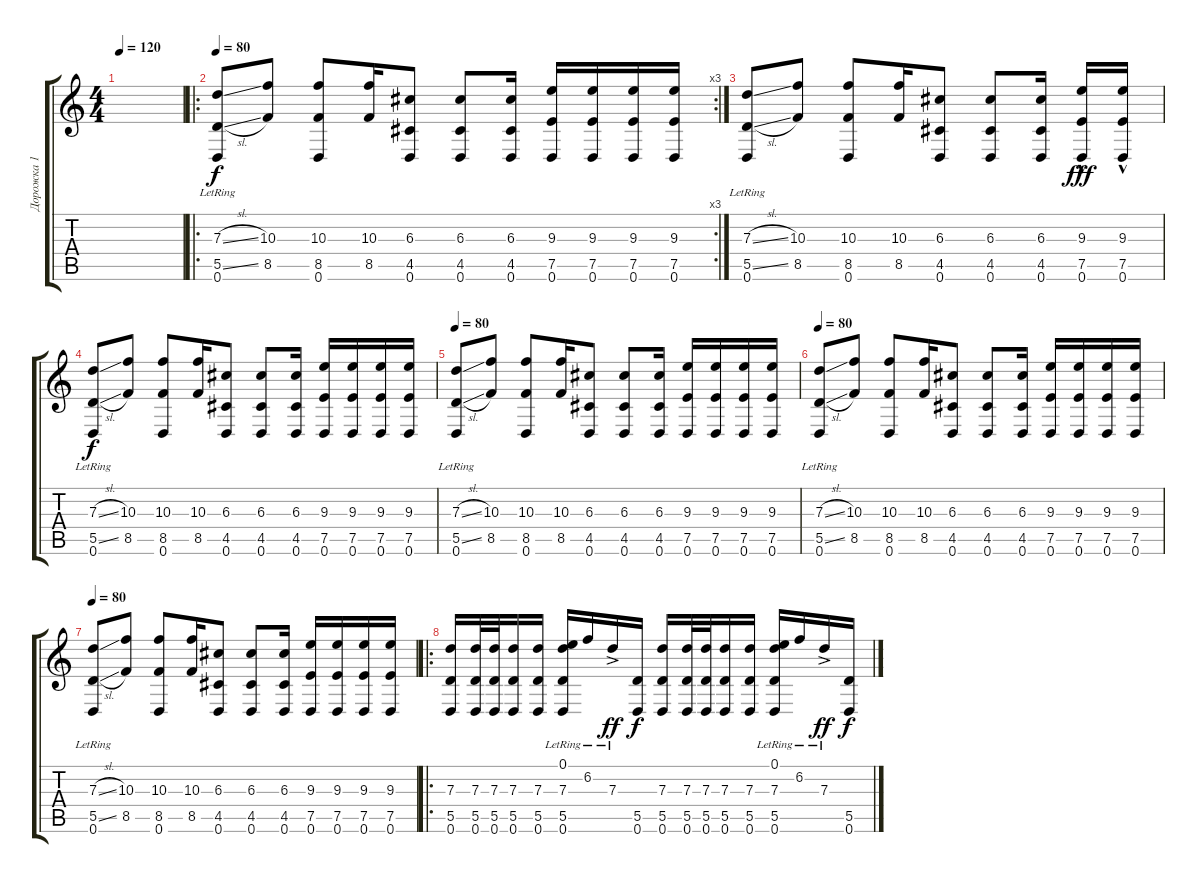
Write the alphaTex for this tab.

\track ("Дорожка 1" "Дорожка 1") {instrument distortionguitar}
\staff {score tabs}
\tuning (E4 B3 G3 D3 A2 D2) {hide}
\ts (4 4)
\tempo 120
\tempo 80
\tempo 120
\clef g2
\ks c
|
\ro
\rc 3
\tempo 80
(7.3{sl} 5.5{sl} 0.6{lr}).8 (10.3 8.5).8 (10.3 8.5 0.6).8 (10.3 8.5).16 (6.3 4.5 0.6).8 (6.3 4.5 0.6).8 (6.3 4.5 0.6).16 (9.3 7.5 0.6).16 (9.3 7.5 0.6).16 (9.3 7.5 0.6).16 (9.3 7.5 0.6).16 |
(7.3{sl} 5.5{sl} 0.6{lr}).8 (10.3 8.5).8 (10.3 8.5 0.6).8 (10.3 8.5).16 (6.3 4.5 0.6).8 (6.3 4.5 0.6).8 (6.3 4.5 0.6).16 (9.3 7.5{hac} 0.6{hac}).16{dy fff} (9.3 7.5{hac} 0.6{hac}).16 |
(7.3{sl} 5.5{sl} 0.6{lr}).8{dy f volume 16 balance 5} (10.3 8.5).8 (10.3 8.5 0.6).8 (10.3 8.5).16 (6.3 4.5 0.6).8 (6.3 4.5 0.6).8 (6.3 4.5 0.6).16 (9.3 7.5 0.6).16 (9.3 7.5 0.6).16 (9.3 7.5 0.6).16 (9.3 7.5 0.6).16 |
\tempo 80
(7.3{sl} 5.5{sl} 0.6{lr}).8 (10.3 8.5).8 (10.3 8.5 0.6).8 (10.3 8.5).16 (6.3 4.5 0.6).8 (6.3 4.5 0.6).8 (6.3 4.5 0.6).16 (9.3 7.5 0.6).16 (9.3 7.5 0.6).16 (9.3 7.5 0.6).16 (9.3 7.5 0.6).16 |
\tempo 80
(7.3{sl} 5.5{sl} 0.6{lr}).8 (10.3 8.5).8 (10.3 8.5 0.6).8 (10.3 8.5).16 (6.3 4.5 0.6).8 (6.3 4.5 0.6).8 (6.3 4.5 0.6).16 (9.3 7.5 0.6).16 (9.3 7.5 0.6).16 (9.3 7.5 0.6).16 (9.3 7.5 0.6).16 |
\tempo 80
(7.3{sl} 5.5{sl} 0.6{lr}).8 (10.3 8.5).8 (10.3 8.5 0.6).8 (10.3 8.5).16 (6.3 4.5 0.6).8 (6.3 4.5 0.6).8 (6.3 4.5 0.6).16 (9.3 7.5 0.6).16 (9.3 7.5 0.6).16 (9.3 7.5 0.6).16 (9.3 7.5 0.6).16 |
\ro
(7.3 5.5 0.6).16 (7.3 5.5 0.6).32 (7.3 5.5 0.6).32 (7.3 5.5 0.6).16 (7.3 5.5 0.6).16 (0.1{lr} 7.3{lr} 5.5{lr} 0.6{lr}).16 6.2{lr}.16 7.3{ac lr}.16{dy ff} (5.5 0.6).16{dy f} (7.3 5.5 0.6).16 (7.3 5.5 0.6).32 (7.3 5.5 0.6).32 (7.3 5.5 0.6).16 (7.3 5.5 0.6).16 (0.1{lr} 7.3{lr} 5.5{lr} 0.6{lr}).16 6.2{lr}.16 7.3{ac lr}.16{dy ff} (5.5 0.6).16{dy f}
